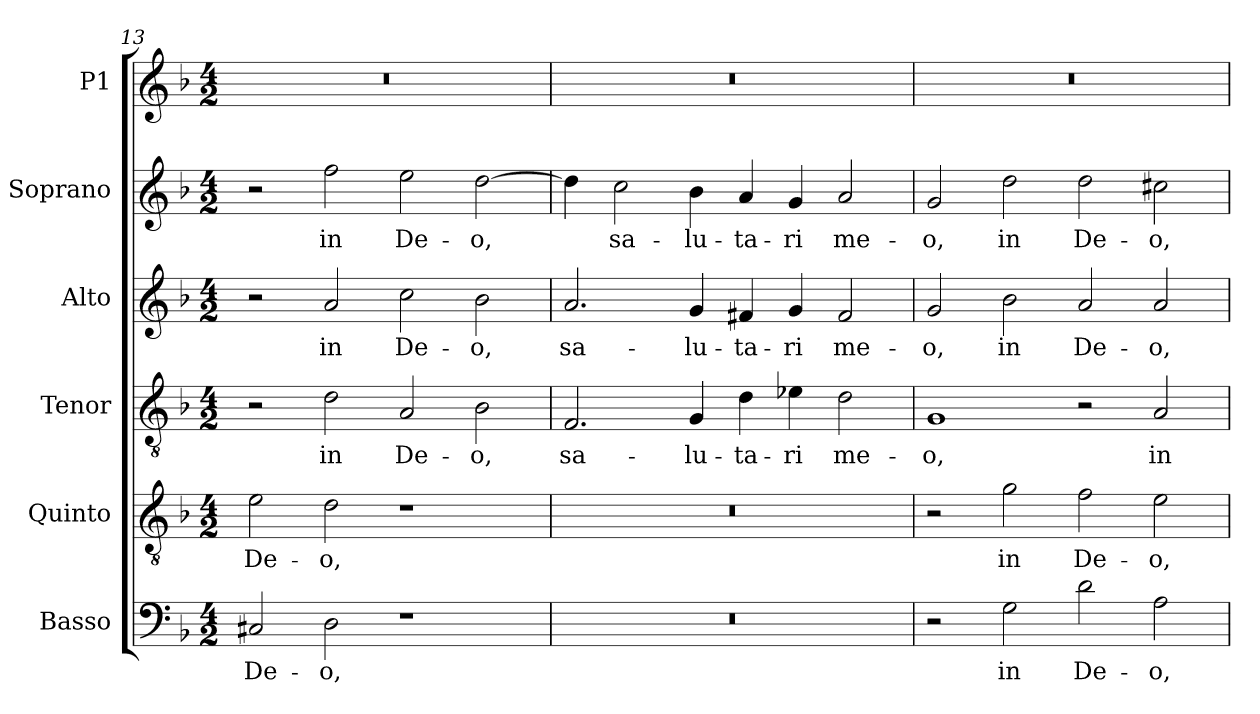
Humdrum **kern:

**kern	**text	**kern	**text	**kern	**text	**kern	**text	**kern	**text	**kern
*part6	*part6	*part5	*part5	*part4	*part4	*part3	*part3	*part2	*part2	*part1
*staff6	*staff6	*staff5	*staff5	*staff4	*staff4	*staff3	*staff3	*staff2	*staff2	*staff1
*I"Basso	*	*I"Quinto	*	*I"Tenor	*	*I"Alto	*	*I"Soprano	*	*I"P1
*I'B.	*	*I'Q.	*	*I'T.	*	*I'A.	*	*I'S.	*	*
*clefF4	*	*clefGv2	*	*clefGv2	*	*clefG2	*	*clefG2	*	*clefG2
*	*	*ITrd7c12	*	*ITrd7c12	*	*	*	*	*	*
*k[b-]	*	*k[b-]	*	*k[b-]	*	*k[b-]	*	*k[b-]	*	*k[b-]
*F:	*	*F:	*	*F:	*	*F:	*	*F:	*	*F:
*M4/2	*	*M4/2	*	*M4/2	*	*M4/2	*	*M4/2	*	*M4/2
=13	=13	=13	=13	=13	=13	=13	=13	=13	=13	=13
!	!LO:LY:b:color=#000000	!	!	!	!	!	!	!	!	!
!	!	!	!LO:LY:b:color=#000000	!	!	!	!	!	!	!LO:N:vis=1
2C#Xi/	De-	2Ei\	De-	2r	.	2r	.	2r	.	0r
!	!LO:LY:b:color=#000000	!	!	!	!	!	!	!	!	!
!	!	!	!LO:LY:b:color=#000000	!	!	!	!	!	!	!
!	!	!	!	!	!LO:LY:b:color=#000000	!	!	!	!	!
!	!	!	!	!	!	!	!LO:LY:b:color=#000000	!	!	!
!	!	!	!	!	!	!	!	!	!LO:LY:b:color=#000000	!
2Di\	-o,	2Di\	-o,	2Di\	in	2ai/	in	2ffi\	in	.
!	!	!	!	!	!LO:LY:b:color=#000000	!	!	!	!	!
!	!	!	!	!	!	!	!LO:LY:b:color=#000000	!	!	!
!	!	!	!	!	!	!	!	!	!LO:LY:b:color=#000000	!
1r	.	1r	.	2AAi/	De-	2cci\	De-	2eei\	De-	.
!	!	!	!	!	!LO:LY:b:color=#000000	!	!	!	!	!
!	!	!	!	!	!	!	!LO:LY:b:color=#000000	!	!	!
!	!	!	!	!	!	!	!	!	!LO:LY:b:color=#000000	!
.	.	.	.	2BB-i\	-o,	2b-i\	-o,	[2ddi\	-o,	.
!!LO:LB:g=z
=14	=14	=14	=14	=14	=14	=14	=14	=14	=14	=14
!LO:N:vis=1	!	!LO:N:vis=1	!	!	!	!	!	!	!	!
!	!	!	!	!	!LO:LY:b:color=#000000	!	!	!	!	!
!	!	!	!	!	!	!	!LO:LY:b:color=#000000	!	!	!LO:N:vis=1
0r	.	0r	.	2.FFi/	sa-	2.ai/	sa-	4ddi\]	.	0r
!	!	!	!	!	!	!	!	!	!LO:LY:b:color=#000000	!
.	.	.	.	.	.	.	.	2cci\	sa-	.
!	!	!	!	!	!LO:LY:b:color=#000000	!	!	!	!	!
!	!	!	!	!	!	!	!LO:LY:b:color=#000000	!	!	!
!	!	!	!	!	!	!	!	!	!LO:LY:b:color=#000000	!
.	.	.	.	4GGi/	-lu-	4gi/	-lu-	4b-i\	-lu-	.
!	!	!	!	!	!LO:LY:b:color=#000000	!	!	!	!	!
!	!	!	!	!	!	!	!LO:LY:b:color=#000000	!	!	!
!	!	!	!	!	!	!	!	!	!LO:LY:b:color=#000000	!
.	.	.	.	4Di\	-ta-	4f#Xi/	-ta-	4ai/	-ta-	.
!	!	!	!	!	!LO:LY:b:color=#000000	!	!	!	!	!
!	!	!	!	!	!	!	!LO:LY:b:color=#000000	!	!	!
!	!	!	!	!	!	!	!	!	!LO:LY:b:color=#000000	!
.	.	.	.	4E-Xi\	-ri	4gi/	-ri	4gi/	-ri	.
!	!	!	!	!	!LO:LY:b:color=#000000	!	!	!	!	!
!	!	!	!	!	!	!	!LO:LY:b:color=#000000	!	!	!
!	!	!	!	!	!	!	!	!	!LO:LY:b:color=#000000	!
.	.	.	.	2Di\	me-	2f#i/	me-	2ai/	me-	.
=15	=15	=15	=15	=15	=15	=15	=15	=15	=15	=15
!	!	!	!	!	!LO:LY:b:color=#000000	!	!	!	!	!
!	!	!	!	!	!	!	!LO:LY:b:color=#000000	!	!	!
!	!	!	!	!	!	!	!	!	!LO:LY:b:color=#000000	!LO:N:vis=1
2r	.	2r	.	1GGi	-o,	2gi/	-o,	2gi/	-o,	0r
!	!LO:LY:b:color=#000000	!	!	!	!	!	!	!	!	!
!	!	!	!LO:LY:b:color=#000000	!	!	!	!	!	!	!
!	!	!	!	!	!	!	!LO:LY:b:color=#000000	!	!	!
!	!	!	!	!	!	!	!	!	!LO:LY:b:color=#000000	!
2Gi\	in	2Gi\	in	.	.	2b-i\	in	2ddi\	in	.
!	!LO:LY:b:color=#000000	!	!	!	!	!	!	!	!	!
!	!	!	!LO:LY:b:color=#000000	!	!	!	!	!	!	!
!	!	!	!	!	!	!	!LO:LY:b:color=#000000	!	!	!
!	!	!	!	!	!	!	!	!	!LO:LY:b:color=#000000	!
2di\	De-	2Fi\	De-	2r	.	2ai/	De-	2ddi\	De-	.
!	!LO:LY:b:color=#000000	!	!	!	!	!	!	!	!	!
!	!	!	!LO:LY:b:color=#000000	!	!	!	!	!	!	!
!	!	!	!	!	!LO:LY:b:color=#000000	!	!	!	!	!
!	!	!	!	!	!	!	!LO:LY:b:color=#000000	!	!	!
!	!	!	!	!	!	!	!	!	!LO:LY:b:color=#000000	!
2Ai\	-o,	2Ei\	-o,	2AAi/	in	2ai/	-o,	2cc#Xi\	-o,	.
=	=	=	=	=	=	=	=	=	=	=
*-	*-	*-	*-	*-	*-	*-	*-	*-	*-	*-
